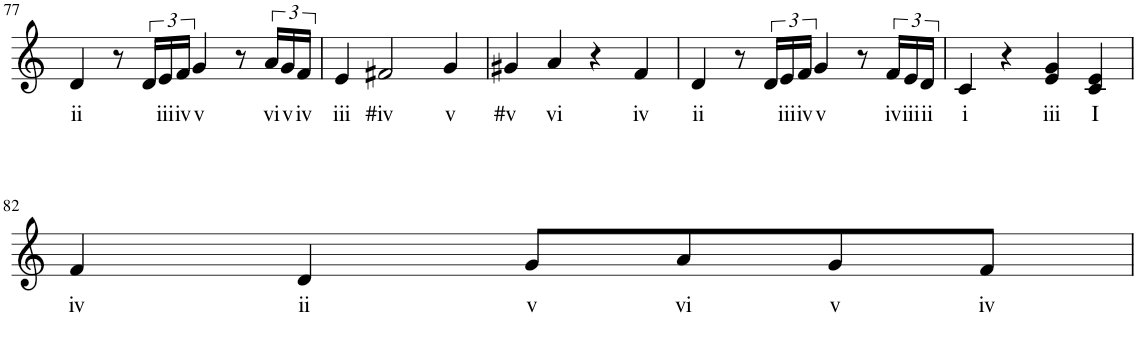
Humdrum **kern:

**kern	**text
*part1	*part1
*staff1	*staff1
*I"Piano	*
*I'Pno	*
!!LO:PB:g=z
*clefG2	*
*k[]	*
*M2/2	*
*met(c|)	*
=77	=77
!	!LO:LY:b
4d/	ii
8r	.
24d/LL	.
!	!LO:LY:b
24e/	iii
!	!LO:LY:b
24f/JJ	iv
!	!LO:LY:b
4g/	v
8r	.
!	!LO:LY:b
24a/LL	vi
!	!LO:LY:b
24g/	v
!	!LO:LY:b
24f/JJ	iv
=78	=78
!	!LO:LY:b
4e/	iii
!	!LO:LY:b
2f#X/	#iv
!	!LO:LY:b
4g/	v
=79	=79
!	!LO:LY:b
4g#X/	#v
!	!LO:LY:b
4a/	vi
4r	.
!	!LO:LY:b
4f/	iv
=80	=80
!	!LO:LY:b
4d/	ii
8r	.
24d/LL	.
!	!LO:LY:b
24e/	iii
!	!LO:LY:b
24f/JJ	iv
!	!LO:LY:b
4g/	v
8r	.
!	!LO:LY:b
24f/LL	iv
!	!LO:LY:b
24e/	iii
!	!LO:LY:b
24d/JJ	ii
=81	=81
!	!LO:LY:b
4c/	i
4r	.
!	!LO:LY:b
4e/ 4g/	iii
!	!LO:LY:b
4c/ 4e/	I
!!LO:LB:g=z
=82	=82
!	!LO:LY:b
4f/	iv
!	!LO:LY:b
4d/	ii
!	!LO:LY:b
8g/L	v
!	!LO:LY:b
8a/	vi
!	!LO:LY:b
8g/	v
!	!LO:LY:b
8f/J	iv
=	=
*-	*-
